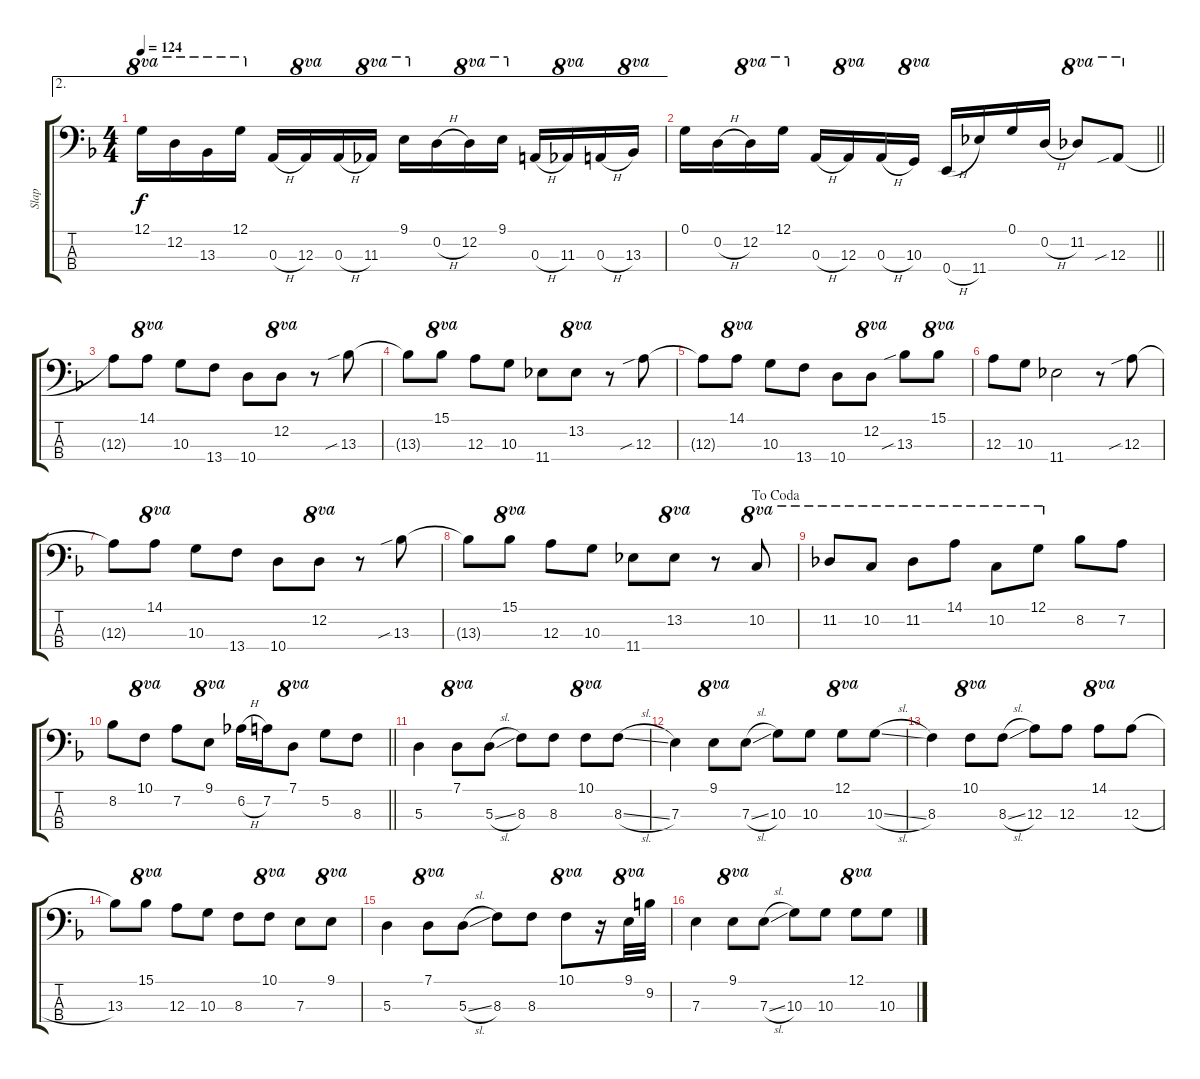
\track ("Slap" "Slap") {instrument slapbass1}
\staff {score tabs}
\tuning (G2 D2 A1 E1) {hide}
\ae 2
\ts (4 4)
\tempo 124
\clef f4
\ks f
12.1.16{ot 8va dy f} 12.2.16{ot 8va} 13.3.16{ot 8va} 12.1.16{ot 8va} 0.3{h}.16 12.3.16{ot 8va} 0.3{h}.16 11.3.16{ot 8va} 9.1.16{ot 8va} 0.2{h}.16 12.2.16{ot 8va} 9.1.16{ot 8va} 0.3{h}.16 11.3.16{ot 8va} 0.3{h}.16 13.3.16{ot 8va} |
\barLineRight lightlight
0.1.16 0.2{h}.16 12.2.16{ot 8va} 12.1.16{ot 8va} 0.3{h}.16 12.3.16{ot 8va} 0.3{h}.16 10.3.16{ot 8va} 0.4{h}.16 11.4.16 0.1.16 0.2{h}.16 11.2.8{ot 8va} 12.3{sib}.8{ot 8va} |
12.3{t}.8 14.1.8{ot 8va} 10.3.8 13.4.8 10.4.8 12.2.8{ot 8va} r.8 13.3{sib}.8 |
13.3{t}.8 15.1.8{ot 8va} 12.3.8 10.3.8 11.4.8 13.2.8{ot 8va} r.8 12.3{sib}.8 |
12.3{t}.8 14.1.8{ot 8va} 10.3.8 13.4.8 10.4.8 12.2.8{ot 8va} 13.3{sib}.8 15.1.8{ot 8va} |
12.3.8 10.3.8 11.4.2 r.8 12.3{sib}.8 |
12.3{t}.8 14.1.8{ot 8va} 10.3.8 13.4.8 10.4.8 12.2.8{ot 8va} r.8 13.3{sib}.8 |
\jump dacoda
13.3{t}.8 15.1.8{ot 8va} 12.3.8 10.3.8 11.4.8 13.2.8{ot 8va} r.8 10.2.8{ot 8va} |
11.2.8{ot 8va} 10.2.8{ot 8va} 11.2.8{ot 8va} 14.1.8{ot 8va} 10.2.8{ot 8va} 12.1.8{ot 8va} 8.2.8 7.2.8 |
\barLineRight lightlight
8.2.8 10.1.8{ot 8va} 7.2.8 9.1.8{ot 8va} 6.2{h}.16 7.2.16 7.1.8{ot 8va} 5.2.8 8.3.8 |
5.3.4 7.1.8{ot 8va} 5.3{sl}.8 8.3.8 8.3.8 10.1.8{ot 8va} 8.3{sl}.8 |
7.3.4 9.1.8{ot 8va} 7.3{sl}.8 10.3.8 10.3.8 12.1.8{ot 8va} 10.3{sl}.8 |
8.3.4 10.1.8{ot 8va} 8.3{sl}.8 12.3.8 12.3.8 14.1.8{ot 8va} 12.3{h}.8 |
13.3.8 15.1.8{ot 8va} 12.3.8 10.3.8 8.3.8 10.1.8{ot 8va} 7.3.8 9.1.8{ot 8va} |
5.3.4 7.1.8{ot 8va} 5.3{sl}.8 8.3.8 8.3.8 10.1.8{ot 8va} r.16 9.1.32{ot 8va} 9.2.32 |
7.3.4 9.1.8{ot 8va} 7.3{sl}.8 10.3.8 10.3.8 12.1.8{ot 8va} 10.3{sl}.8
